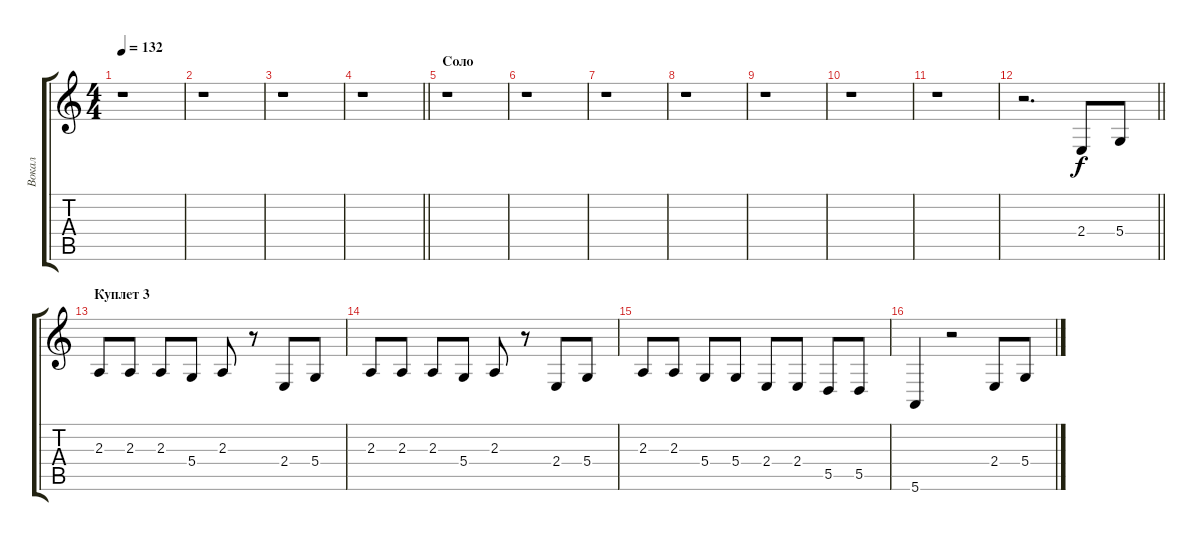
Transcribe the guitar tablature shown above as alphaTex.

\track ("Вокал" "Вокал") {instrument tenorsax}
\staff {score tabs}
\tuning (E4 B3 G3 D3 A2 E2) {hide}
\ts (4 4)
\tempo 132
\clef g2
\ks c
r.1{dy f} |
r.1 |
r.1 |
\barLineRight lightlight
r.1 |
\section ("" "Соло")
r.1 |
r.1 |
r.1 |
r.1 |
r.1 |
r.1 |
r.1 |
\barLineRight lightlight
r.2{d} 2.4.8 5.4.8 |
\section ("" "Куплет 3")
2.3.8 2.3.8 2.3.8 5.4.8 2.3.8 r.8 2.4.8 5.4.8 |
2.3.8 2.3.8 2.3.8 5.4.8 2.3.8 r.8 2.4.8 5.4.8 |
2.3.8 2.3.8 5.4.8 5.4.8 2.4.8 2.4.8 5.5.8 5.5.8 |
5.6.4 r.2 2.4.8 5.4.8
